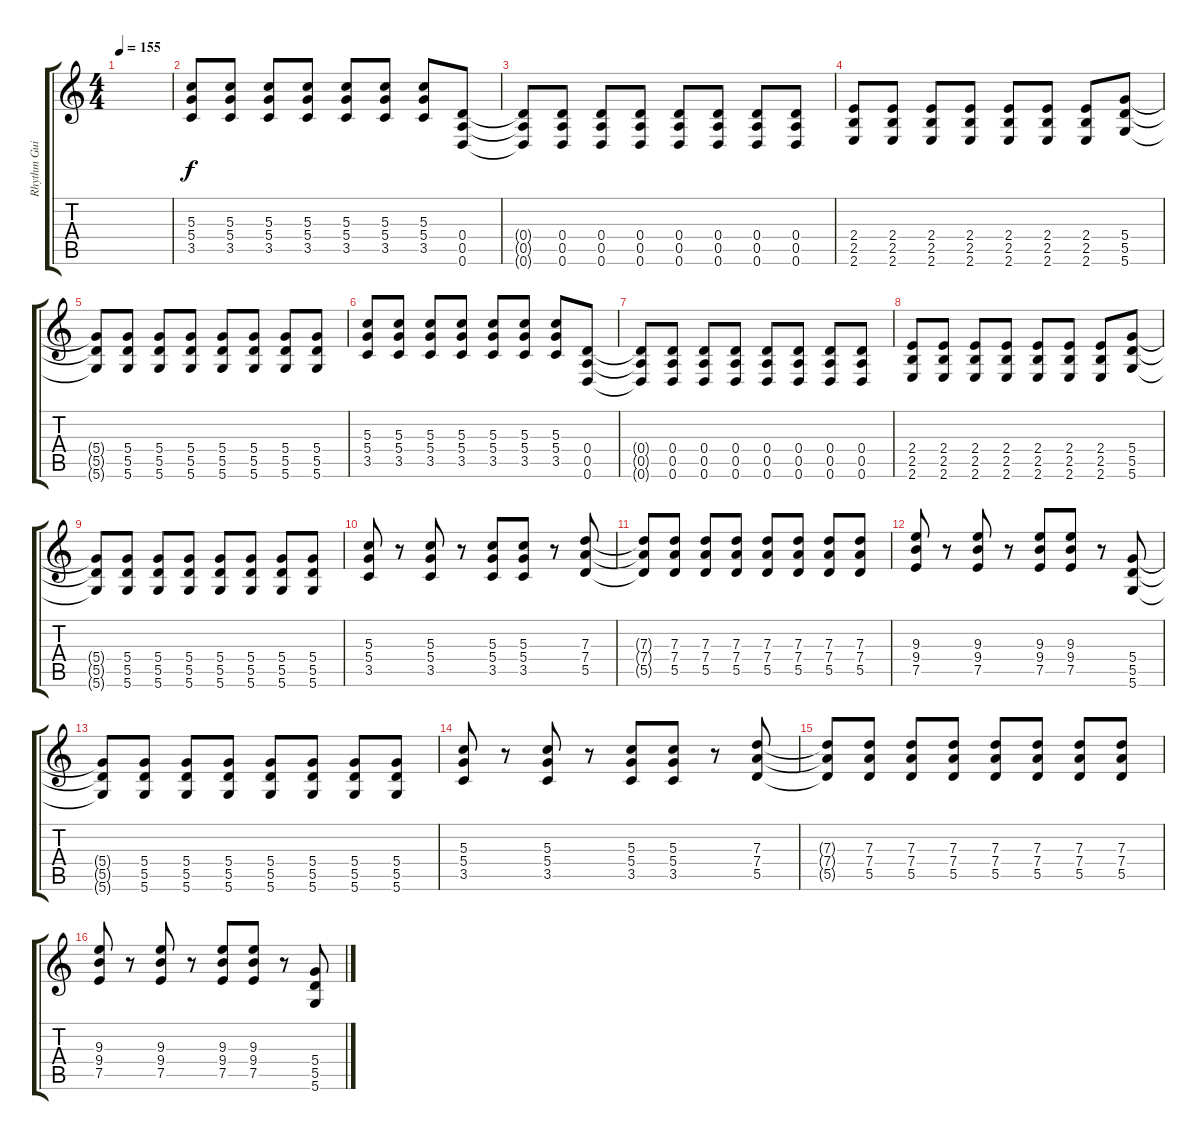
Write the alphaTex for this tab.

\track ("Rhythm Guitar  2" "Rhythm Gui") {instrument overdrivenguitar}
\staff {score tabs}
\tuning (E4 B3 G3 D3 A2 D2) {hide}
\ts (4 4)
\tempo 155
\clef g2
\ks c
|
(5.3 5.4 3.5).8 (5.3 5.4 3.5).8 (5.3 5.4 3.5).8 (5.3 5.4 3.5).8 (5.3 5.4 3.5).8 (5.3 5.4 3.5).8 (5.3 5.4 3.5).8 (0.4 0.5 0.6).8 |
(0.4{t} 0.5{t} 0.6{t}).8 (0.4 0.5 0.6).8 (0.4 0.5 0.6).8 (0.4 0.5 0.6).8 (0.4 0.5 0.6).8 (0.4 0.5 0.6).8 (0.4 0.5 0.6).8 (0.4 0.5 0.6).8 |
(2.4 2.5 2.6).8 (2.4 2.5 2.6).8 (2.4 2.5 2.6).8 (2.4 2.5 2.6).8 (2.4 2.5 2.6).8 (2.4 2.5 2.6).8 (2.4 2.5 2.6).8 (5.4 5.5 5.6).8 |
(5.4{t} 5.5{t} 5.6{t}).8 (5.4 5.5 5.6).8 (5.4 5.5 5.6).8 (5.4 5.5 5.6).8 (5.4 5.5 5.6).8 (5.4 5.5 5.6).8 (5.4 5.5 5.6).8 (5.4 5.5 5.6).8 |
(5.3 5.4 3.5).8 (5.3 5.4 3.5).8 (5.3 5.4 3.5).8 (5.3 5.4 3.5).8 (5.3 5.4 3.5).8 (5.3 5.4 3.5).8 (5.3 5.4 3.5).8 (0.4 0.5 0.6).8 |
(0.4{t} 0.5{t} 0.6{t}).8 (0.4 0.5 0.6).8 (0.4 0.5 0.6).8 (0.4 0.5 0.6).8 (0.4 0.5 0.6).8 (0.4 0.5 0.6).8 (0.4 0.5 0.6).8 (0.4 0.5 0.6).8 |
(2.4 2.5 2.6).8 (2.4 2.5 2.6).8 (2.4 2.5 2.6).8 (2.4 2.5 2.6).8 (2.4 2.5 2.6).8 (2.4 2.5 2.6).8 (2.4 2.5 2.6).8 (5.4 5.5 5.6).8 |
(5.4{t} 5.5{t} 5.6{t}).8 (5.4 5.5 5.6).8 (5.4 5.5 5.6).8 (5.4 5.5 5.6).8 (5.4 5.5 5.6).8 (5.4 5.5 5.6).8 (5.4 5.5 5.6).8 (5.4 5.5 5.6).8 |
(5.3 5.4 3.5).8 r.8 (5.3 5.4 3.5).8 r.8 (5.3 5.4 3.5).8 (5.3 5.4 3.5).8 r.8 (7.3 7.4 5.5).8 |
(7.3{t} 7.4{t} 5.5{t}).8 (7.3 7.4 5.5).8 (7.3 7.4 5.5).8 (7.3 7.4 5.5).8 (7.3 7.4 5.5).8 (7.3 7.4 5.5).8 (7.3 7.4 5.5).8 (7.3 7.4 5.5).8 |
(9.3 9.4 7.5).8 r.8 (9.3 9.4 7.5).8 r.8 (9.3 9.4 7.5).8 (9.3 9.4 7.5).8 r.8 (5.4 5.5 5.6).8 |
(5.4{t} 5.5{t} 5.6{t}).8 (5.4 5.5 5.6).8 (5.4 5.5 5.6).8 (5.4 5.5 5.6).8 (5.4 5.5 5.6).8 (5.4 5.5 5.6).8 (5.4 5.5 5.6).8 (5.4 5.5 5.6).8 |
(5.3 5.4 3.5).8 r.8 (5.3 5.4 3.5).8 r.8 (5.3 5.4 3.5).8 (5.3 5.4 3.5).8 r.8 (7.3 7.4 5.5).8 |
(7.3{t} 7.4{t} 5.5{t}).8 (7.3 7.4 5.5).8 (7.3 7.4 5.5).8 (7.3 7.4 5.5).8 (7.3 7.4 5.5).8 (7.3 7.4 5.5).8 (7.3 7.4 5.5).8 (7.3 7.4 5.5).8 |
(9.3 9.4 7.5).8 r.8 (9.3 9.4 7.5).8 r.8 (9.3 9.4 7.5).8 (9.3 9.4 7.5).8 r.8 (5.4 5.5 5.6).8
